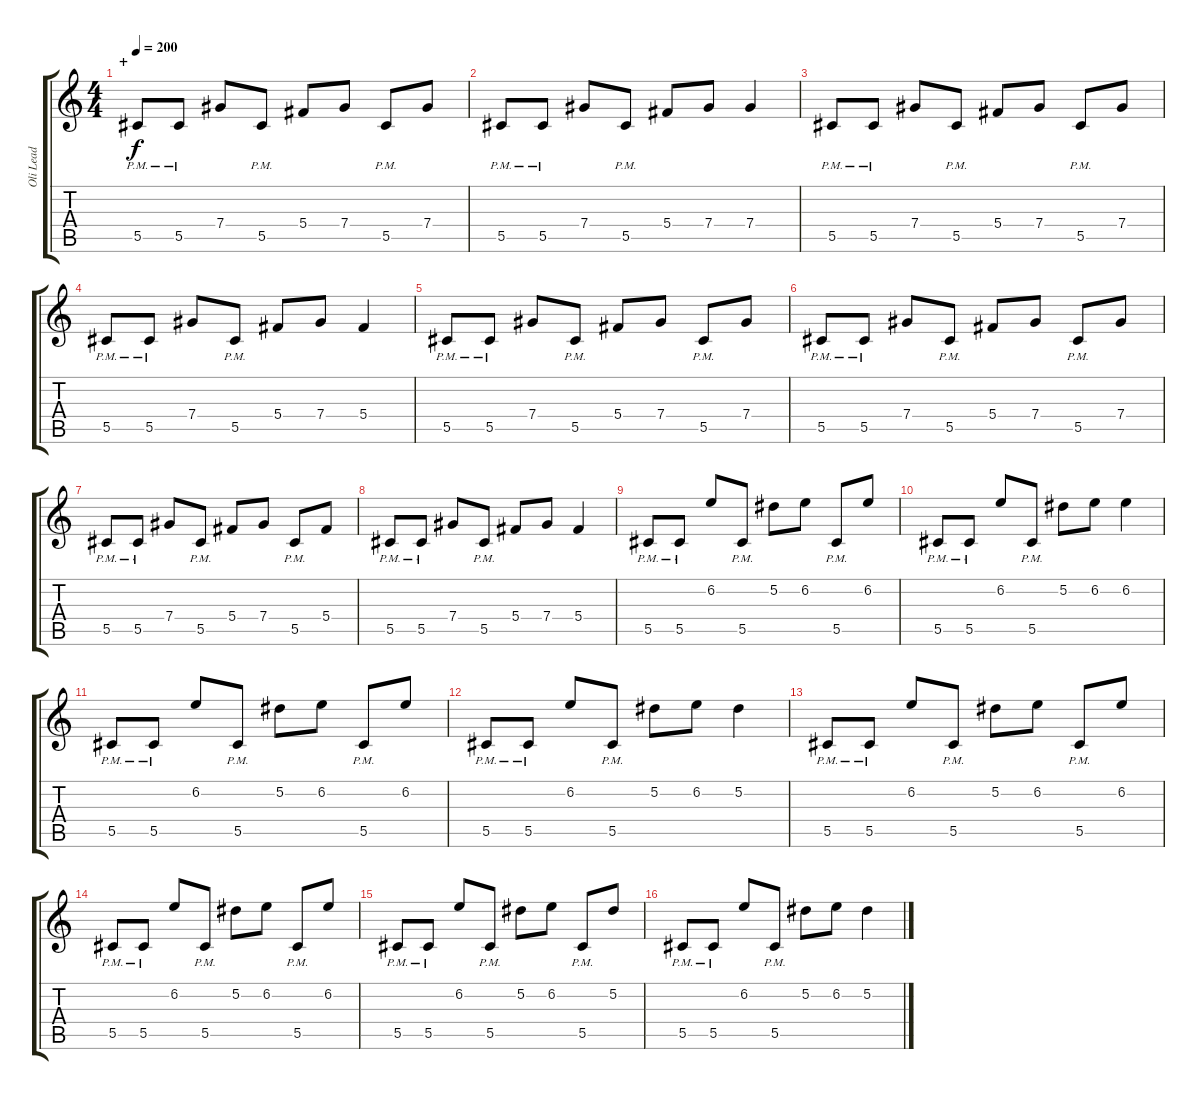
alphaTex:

\track ("Oli Lead" "Oli Lead") {instrument distortionguitar}
\staff {score tabs}
\tuning (Eb4 Bb3 Gb3 Db3 Ab2 Db2) {hide}
\ts (4 4)
\section ("" "+")
\tempo 200
\clef g2
\ks c
5.5{pm}.8{dy f} 5.5{pm}.8 7.4.8 5.5{pm}.8 5.4.8 7.4.8 5.5{pm}.8 7.4.8 |
5.5{pm}.8 5.5{pm}.8 7.4.8 5.5{pm}.8 5.4.8 7.4.8 7.4.4 |
5.5{pm}.8 5.5{pm}.8 7.4.8 5.5{pm}.8 5.4.8 7.4.8 5.5{pm}.8 7.4.8 |
5.5{pm}.8 5.5{pm}.8 7.4.8 5.5{pm}.8 5.4.8 7.4.8 5.4.4 |
5.5{pm}.8 5.5{pm}.8 7.4.8 5.5{pm}.8 5.4.8 7.4.8 5.5{pm}.8 7.4.8 |
5.5{pm}.8 5.5{pm}.8 7.4.8 5.5{pm}.8 5.4.8 7.4.8 5.5{pm}.8 7.4.8 |
5.5{pm}.8 5.5{pm}.8 7.4.8 5.5{pm}.8 5.4.8 7.4.8 5.5{pm}.8 5.4.8 |
5.5{pm}.8 5.5{pm}.8 7.4.8 5.5{pm}.8 5.4.8 7.4.8 5.4.4 |
5.5{pm}.8 5.5{pm}.8 6.2.8 5.5{pm}.8 5.2.8 6.2.8 5.5{pm}.8 6.2.8 |
5.5{pm}.8 5.5{pm}.8 6.2.8 5.5{pm}.8 5.2.8 6.2.8 6.2.4 |
5.5{pm}.8 5.5{pm}.8 6.2.8 5.5{pm}.8 5.2.8 6.2.8 5.5{pm}.8 6.2.8 |
5.5{pm}.8 5.5{pm}.8 6.2.8 5.5{pm}.8 5.2.8 6.2.8 5.2.4 |
5.5{pm}.8 5.5{pm}.8 6.2.8 5.5{pm}.8 5.2.8 6.2.8 5.5{pm}.8 6.2.8 |
5.5{pm}.8 5.5{pm}.8 6.2.8 5.5{pm}.8 5.2.8 6.2.8 5.5{pm}.8 6.2.8 |
5.5{pm}.8 5.5{pm}.8 6.2.8 5.5{pm}.8 5.2.8 6.2.8 5.5{pm}.8 5.2.8 |
5.5{pm}.8 5.5{pm}.8 6.2.8 5.5{pm}.8 5.2.8 6.2.8 5.2.4
